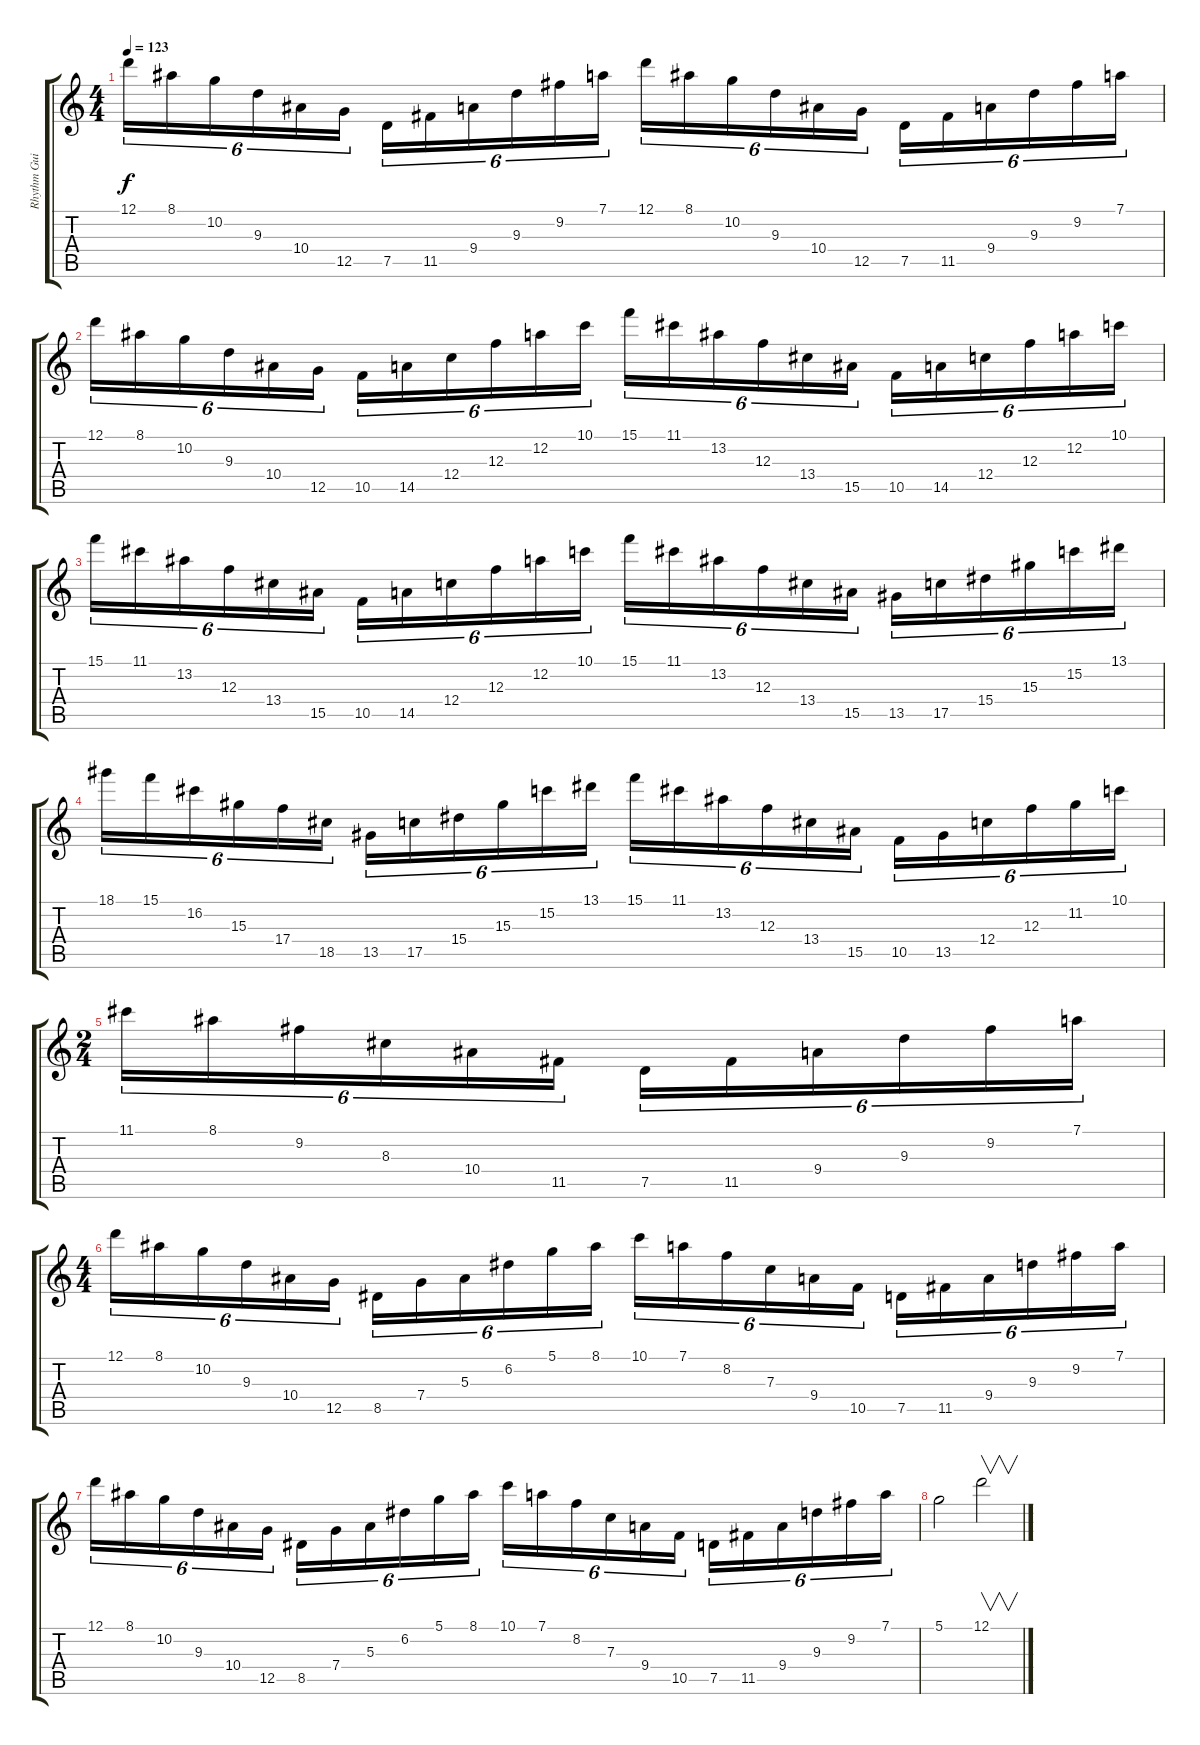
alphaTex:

\track ("Rhythm Guitar" "Rhythm Gui") {instrument distortionguitar}
\staff {score tabs}
\tuning (D4 A3 F3 C3 G2 D2) {hide}
\ts (4 4)
\tempo 123
\clef g2
\ks c
12.1.16{tu (6 4) dy f instrument distortionguitar} 8.1.16{tu (6 4)} 10.2.16{tu (6 4)} 9.3.16{tu (6 4)} 10.4.16{tu (6 4)} 12.5.16{tu (6 4)} 7.5.16{tu (6 4)} 11.5.16{tu (6 4)} 9.4.16{tu (6 4)} 9.3.16{tu (6 4)} 9.2.16{tu (6 4)} 7.1.16{tu (6 4)} 12.1.16{tu (6 4)} 8.1.16{tu (6 4)} 10.2.16{tu (6 4)} 9.3.16{tu (6 4)} 10.4.16{tu (6 4)} 12.5.16{tu (6 4)} 7.5.16{tu (6 4)} 11.5.16{tu (6 4)} 9.4.16{tu (6 4)} 9.3.16{tu (6 4)} 9.2.16{tu (6 4)} 7.1.16{tu (6 4)} |
12.1.16{tu (6 4)} 8.1.16{tu (6 4)} 10.2.16{tu (6 4)} 9.3.16{tu (6 4)} 10.4.16{tu (6 4)} 12.5.16{tu (6 4)} 10.5.16{tu (6 4)} 14.5.16{tu (6 4)} 12.4.16{tu (6 4)} 12.3.16{tu (6 4)} 12.2.16{tu (6 4)} 10.1.16{tu (6 4)} 15.1.16{tu (6 4)} 11.1.16{tu (6 4)} 13.2.16{tu (6 4)} 12.3.16{tu (6 4)} 13.4.16{tu (6 4)} 15.5.16{tu (6 4)} 10.5.16{tu (6 4)} 14.5.16{tu (6 4)} 12.4.16{tu (6 4)} 12.3.16{tu (6 4)} 12.2.16{tu (6 4)} 10.1.16{tu (6 4)} |
15.1.16{tu (6 4)} 11.1.16{tu (6 4)} 13.2.16{tu (6 4)} 12.3.16{tu (6 4)} 13.4.16{tu (6 4)} 15.5.16{tu (6 4)} 10.5.16{tu (6 4)} 14.5.16{tu (6 4)} 12.4.16{tu (6 4)} 12.3.16{tu (6 4)} 12.2.16{tu (6 4)} 10.1.16{tu (6 4)} 15.1.16{tu (6 4)} 11.1.16{tu (6 4)} 13.2.16{tu (6 4)} 12.3.16{tu (6 4)} 13.4.16{tu (6 4)} 15.5.16{tu (6 4)} 13.5.16{tu (6 4)} 17.5.16{tu (6 4)} 15.4.16{tu (6 4)} 15.3.16{tu (6 4)} 15.2.16{tu (6 4)} 13.1.16{tu (6 4)} |
18.1.16{tu (6 4)} 15.1.16{tu (6 4)} 16.2.16{tu (6 4)} 15.3.16{tu (6 4)} 17.4.16{tu (6 4)} 18.5.16{tu (6 4)} 13.5.16{tu (6 4)} 17.5.16{tu (6 4)} 15.4.16{tu (6 4)} 15.3.16{tu (6 4)} 15.2.16{tu (6 4)} 13.1.16{tu (6 4)} 15.1.16{tu (6 4)} 11.1.16{tu (6 4)} 13.2.16{tu (6 4)} 12.3.16{tu (6 4)} 13.4.16{tu (6 4)} 15.5.16{tu (6 4)} 10.5.16{tu (6 4)} 13.5.16{tu (6 4)} 12.4.16{tu (6 4)} 12.3.16{tu (6 4)} 11.2.16{tu (6 4)} 10.1.16{tu (6 4)} |
\ts (2 4)
11.1.16{tu (6 4)} 8.1.16{tu (6 4)} 9.2.16{tu (6 4)} 8.3.16{tu (6 4)} 10.4.16{tu (6 4)} 11.5.16{tu (6 4)} 7.5.16{tu (6 4)} 11.5.16{tu (6 4)} 9.4.16{tu (6 4)} 9.3.16{tu (6 4)} 9.2.16{tu (6 4)} 7.1.16{tu (6 4)} |
\ts (4 4)
12.1.16{tu (6 4)} 8.1.16{tu (6 4)} 10.2.16{tu (6 4)} 9.3.16{tu (6 4)} 10.4.16{tu (6 4)} 12.5.16{tu (6 4)} 8.5.16{tu (6 4)} 7.4.16{tu (6 4)} 5.3.16{tu (6 4)} 6.2.16{tu (6 4)} 5.1.16{tu (6 4)} 8.1.16{tu (6 4)} 10.1.16{tu (6 4)} 7.1.16{tu (6 4)} 8.2.16{tu (6 4)} 7.3.16{tu (6 4)} 9.4.16{tu (6 4)} 10.5.16{tu (6 4)} 7.5.16{tu (6 4)} 11.5.16{tu (6 4)} 9.4.16{tu (6 4)} 9.3.16{tu (6 4)} 9.2.16{tu (6 4)} 7.1.16{tu (6 4)} |
12.1.16{tu (6 4)} 8.1.16{tu (6 4)} 10.2.16{tu (6 4)} 9.3.16{tu (6 4)} 10.4.16{tu (6 4)} 12.5.16{tu (6 4)} 8.5.16{tu (6 4)} 7.4.16{tu (6 4)} 5.3.16{tu (6 4)} 6.2.16{tu (6 4)} 5.1.16{tu (6 4)} 8.1.16{tu (6 4)} 10.1.16{tu (6 4)} 7.1.16{tu (6 4)} 8.2.16{tu (6 4)} 7.3.16{tu (6 4)} 9.4.16{tu (6 4)} 10.5.16{tu (6 4)} 7.5.16{tu (6 4)} 11.5.16{tu (6 4)} 9.4.16{tu (6 4)} 9.3.16{tu (6 4)} 9.2.16{tu (6 4)} 7.1.16{tu (6 4)} |
5.1.2 12.1.2{v}
